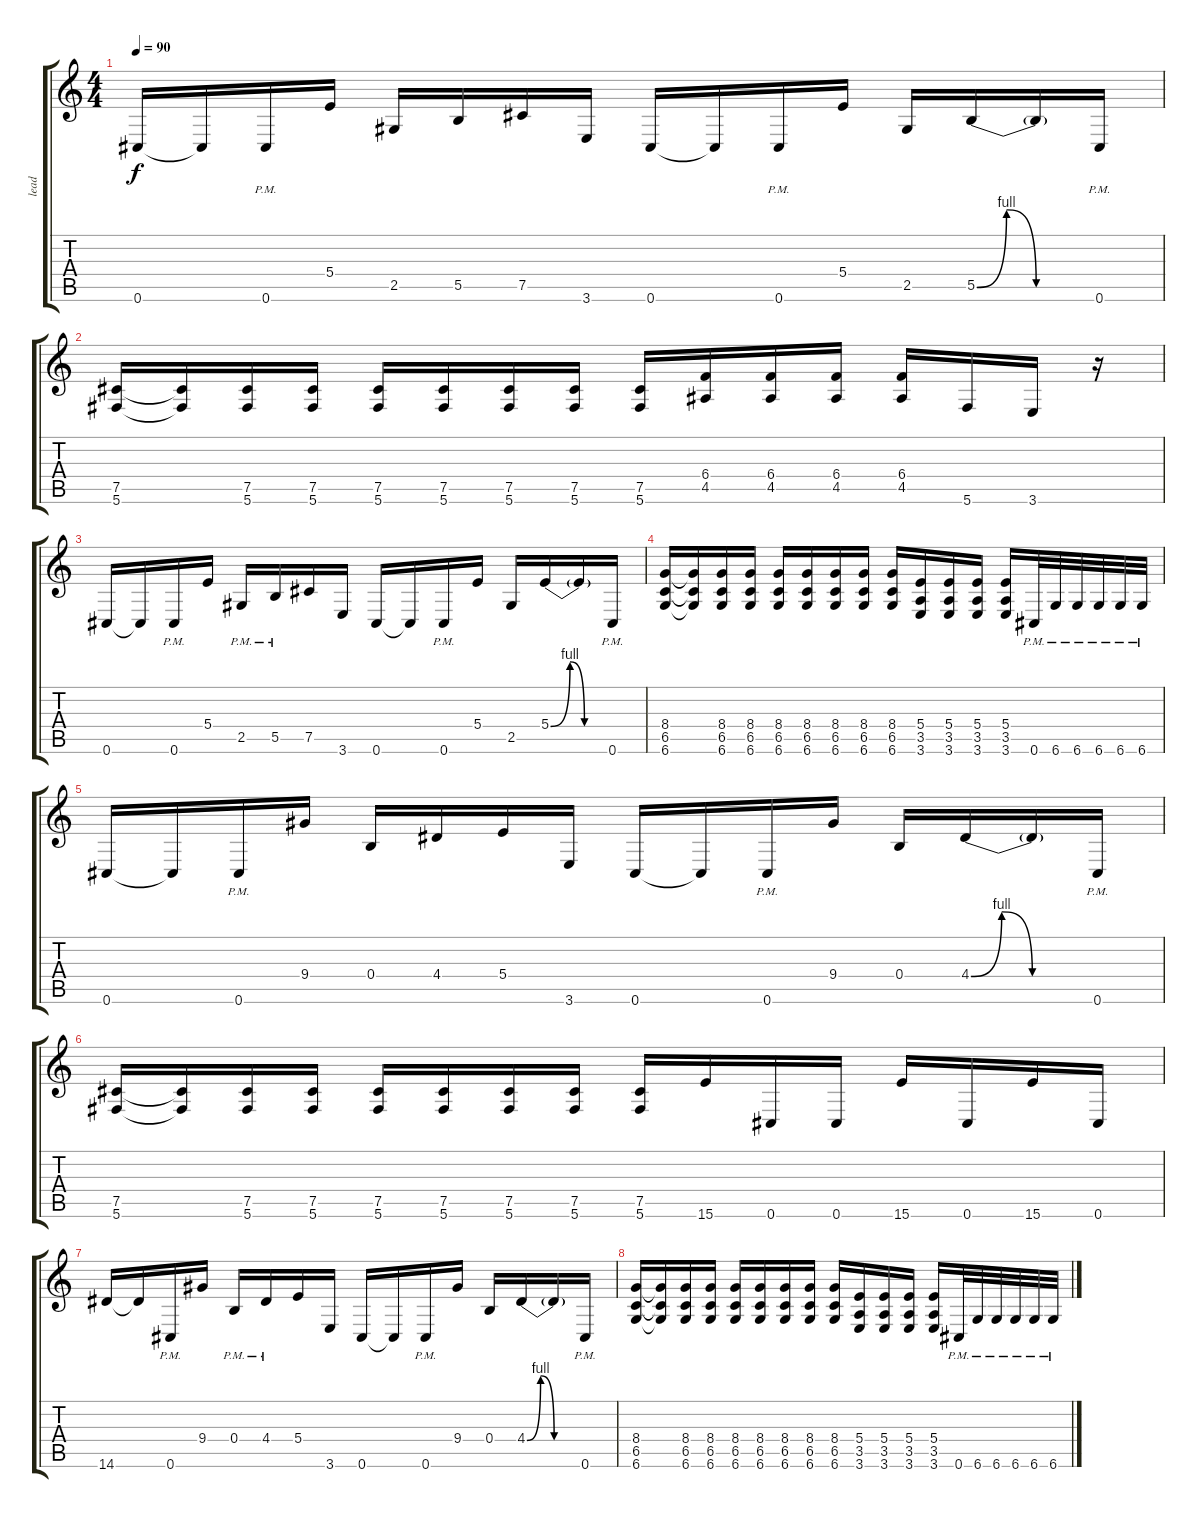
\track ("lead" "lead") {instrument distortionguitar}
\staff {score tabs}
\tuning (Db4 Ab3 E3 B2 Gb2 Db2) {hide}
\ts (4 4)
\tempo 90
\clef g2
\ks c
0.6.16{dy f} 0.6{t}.16 0.6{pm}.16 5.4.16 2.5.16 5.5.16 7.5.16 3.6.16 0.6.16 0.6{t}.16 0.6{pm}.16 5.4.16 2.5.16 5.5{be (custom 0 0 15 4 30 0 60 0)}.16 5.5{t}.16 0.6{pm}.16 |
(7.5 5.6).16 (7.5{t} 5.6{t}).16 (7.5 5.6).16 (7.5 5.6).16 (7.5 5.6).16 (7.5 5.6).16 (7.5 5.6).16 (7.5 5.6).16 (7.5 5.6).16 (6.4 4.5).16 (6.4 4.5).16 (6.4 4.5).16 (6.4 4.5).16 5.6.16 3.6.16 r.16 |
0.6.16 0.6{t}.16 0.6{pm}.16 5.4.16 2.5{pm}.16 5.5{pm}.16 7.5.16 3.6.16 0.6.16 0.6{t}.16 0.6{pm}.16 5.4.16 2.5.16 5.4{be (custom 0 0 20 4 35 0 60 0)}.16 5.4{t}.16 0.6{pm}.16 |
(8.4 6.5 6.6).16 (8.4{t} 6.5{t} 6.6{t}).16 (8.4 6.5 6.6).16 (8.4 6.5 6.6).16 (8.4 6.5 6.6).16 (8.4 6.5 6.6).16 (8.4 6.5 6.6).16 (8.4 6.5 6.6).16 (8.4 6.5 6.6).16 (5.4 3.5 3.6).16 (5.4 3.5 3.6).16 (5.4 3.5 3.6).16 (5.4 3.5 3.6).16 0.6{pm}.32 6.6{pm}.32 6.6{pm}.32 6.6{pm}.32 6.6{pm}.32 6.6{pm}.32 |
0.6.16 0.6{t}.16 0.6{pm}.16 9.4.16 0.4.16 4.4.16 5.4.16 3.6.16 0.6.16 0.6{t}.16 0.6{pm}.16 9.4.16 0.4.16 4.4{be (custom 0 0 15 4 30 0 60 0)}.16 4.4{t}.16 0.6{pm}.16 |
(7.5 5.6).16 (7.5{t} 5.6{t}).16 (7.5 5.6).16 (7.5 5.6).16 (7.5 5.6).16 (7.5 5.6).16 (7.5 5.6).16 (7.5 5.6).16 (7.5 5.6).16 15.6.16 0.6.16 0.6.16 15.6.16 0.6.16 15.6.16 0.6.16 |
14.6.16 14.6{t}.16 0.6{pm}.16 9.4.16 0.4{pm}.16 4.4{pm}.16 5.4.16 3.6.16 0.6.16 0.6{t}.16 0.6{pm}.16 9.4.16 0.4.16 4.4{be (custom 0 0 15 4 30 0 60 0)}.16 4.4{t}.16 0.6{pm}.16 |
(8.4 6.5 6.6).16 (8.4{t} 6.5{t} 6.6{t}).16 (8.4 6.5 6.6).16 (8.4 6.5 6.6).16 (8.4 6.5 6.6).16 (8.4 6.5 6.6).16 (8.4 6.5 6.6).16 (8.4 6.5 6.6).16 (8.4 6.5 6.6).16 (5.4 3.5 3.6).16 (5.4 3.5 3.6).16 (5.4 3.5 3.6).16 (5.4 3.5 3.6).16 0.6{pm}.32 6.6{pm}.32 6.6{pm}.32 6.6{pm}.32 6.6{pm}.32 6.6{pm}.32
